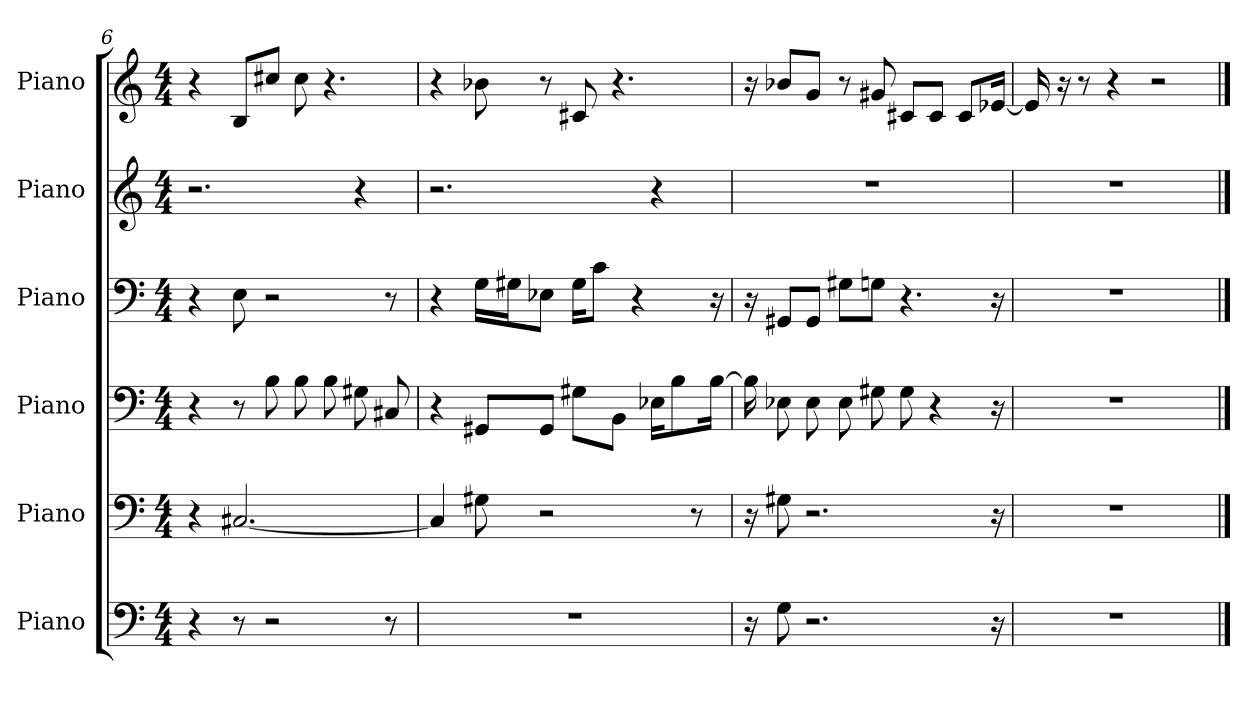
**kern	**kern	**kern	**kern	**kern	**kern
*part6	*part5	*part4	*part3	*part2	*part1
*staff6	*staff5	*staff4	*staff3	*staff2	*staff1
*I"Piano	*I"Piano	*I"Piano	*I"Piano	*I"Piano	*I"Piano
*I'Pno	*I'Pno	*I'Pno	*I'Pno	*I'Pno	*I'Pno
*clefF4	*clefF4	*clefF4	*clefF4	*clefG2	*clefG2
*k[]	*k[]	*k[]	*k[]	*k[]	*k[]
*M4/4	*M4/4	*M4/4	*M4/4	*M4/4	*M4/4
=6	=6	=6	=6	=6	=6
4r	4r	4r	4r	2.r	4r
8r	[2.C#X/	8r	8E\	.	8B/L
2r	.	8B\	2r	.	8cc#X/J
.	.	8B\	.	.	8cc#\
.	.	8B\	.	.	4.r
.	.	8G#X\	.	4r	.
8r	.	8C#X/	8r	.	.
=7	=7	=7	=7	=7	=7
1r	4C#/]	4r	4r	2.r	4r
.	8G#X\	8GG#X/L	16G\LL	.	8b-X\
.	.	.	16G#X\J	.	.
.	2r	8GG#/J	8E-X\J	.	8r
.	.	8G#X\L	16G#\KL	.	8c#X/
.	.	.	8c\J	.	.
.	.	8BB\J	.	.	4.r
.	.	.	4r	.	.
.	.	16E-X\KL	.	4r	.
.	.	8B\	.	.	.
.	8r	.	.	.	.
.	.	[16B\Jk	16r	.	.
!!LO:PB:g=z
=8	=8	=8	=8	=8	=8
16r	16r	16B\]	16r	1r	16r
8G\	8G#X\	8E-X\	8GG#X/L	.	8b-X/L
2.r	2.r	8E-\	8GG#/J	.	8g/J
.	.	8E-\	8G#X\L	.	8r
.	.	8G#X\	8Gn\J	.	8g#X/
.	.	8G#\	4.r	.	8c#X/L
.	.	4r	.	.	8c#/J
.	.	.	.	.	8c#/L
16r	16r	16r	16r	.	[16e-X/Jk
=9	=9	=9	=9	=9	=9
1r	1r	1r	1r	1r	16e-/]
.	.	.	.	.	16r
.	.	.	.	.	8r
.	.	.	.	.	4r
.	.	.	.	.	2r
==	==	==	==	==	==
*-	*-	*-	*-	*-	*-
